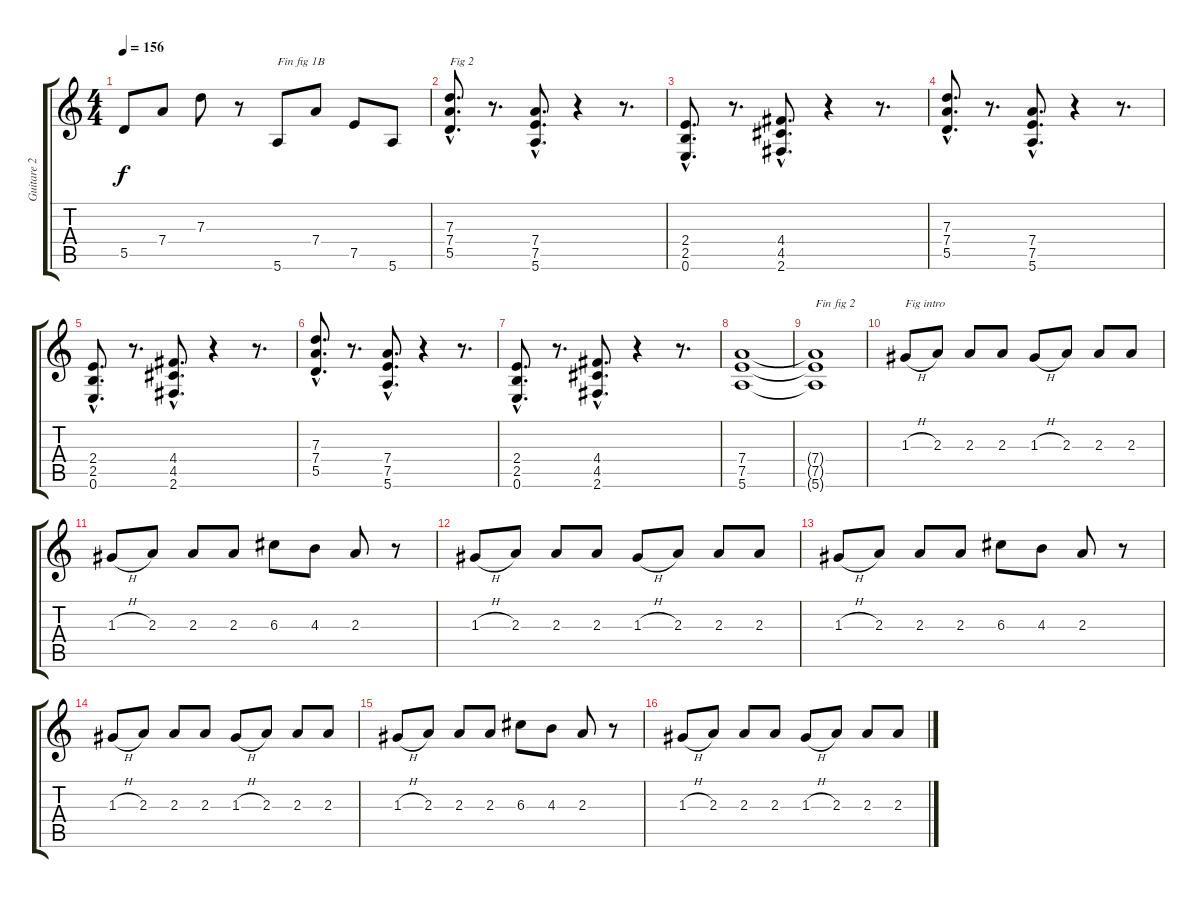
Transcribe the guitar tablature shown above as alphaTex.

\track ("Guitare 2" "Guitare 2") {instrument distortionguitar}
\staff {score tabs}
\tuning (E4 B3 G3 D3 A2 E2) {hide}
\ts (4 4)
\tempo 156
\clef g2
\ks c
5.5.8{dy f} 7.4.8 7.3.8 r.8 5.6.8{txt "Fin fig 1B"} 7.4.8 7.5.8 5.6.8 |
(7.3{hac} 7.4{hac} 5.5{hac}).8{d txt "Fig 2"} r.8{d} (7.4{hac} 7.5{hac} 5.6{hac}).8{d} r.4 r.8{d} |
(2.4{hac} 2.5{hac} 0.6{hac}).8{d} r.8{d} (4.4{hac} 4.5{hac} 2.6{hac}).8{d} r.4 r.8{d} |
(7.3{hac} 7.4{hac} 5.5{hac}).8{d} r.8{d} (7.4{hac} 7.5{hac} 5.6{hac}).8{d} r.4 r.8{d} |
(2.4{hac} 2.5{hac} 0.6{hac}).8{d} r.8{d} (4.4{hac} 4.5{hac} 2.6{hac}).8{d} r.4 r.8{d} |
(7.3{hac} 7.4{hac} 5.5{hac}).8{d} r.8{d} (7.4{hac} 7.5{hac} 5.6{hac}).8{d} r.4 r.8{d} |
(2.4{hac} 2.5{hac} 0.6{hac}).8{d} r.8{d} (4.4{hac} 4.5{hac} 2.6{hac}).8{d} r.4 r.8{d} |
(7.4 7.5 5.6).1 |
(7.4{t} 7.5{t} 5.6{t}).1{txt "Fin fig 2"} |
1.3{h}.8{txt "Fig intro"} 2.3.8 2.3.8 2.3.8 1.3{h}.8 2.3.8 2.3.8 2.3.8 |
1.3{h}.8 2.3.8 2.3.8 2.3.8 6.3.8 4.3.8 2.3.8 r.8 |
1.3{h}.8 2.3.8 2.3.8 2.3.8 1.3{h}.8 2.3.8 2.3.8 2.3.8 |
1.3{h}.8 2.3.8 2.3.8 2.3.8 6.3.8 4.3.8 2.3.8 r.8 |
1.3{h}.8 2.3.8 2.3.8 2.3.8 1.3{h}.8 2.3.8 2.3.8 2.3.8 |
1.3{h}.8 2.3.8 2.3.8 2.3.8 6.3.8 4.3.8 2.3.8 r.8 |
1.3{h}.8 2.3.8 2.3.8 2.3.8 1.3{h}.8 2.3.8 2.3.8 2.3.8
